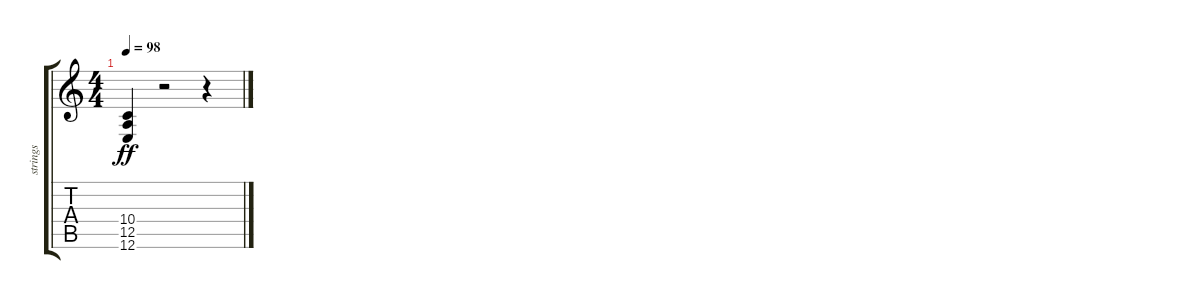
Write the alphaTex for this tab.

\track ("strings" "strings") {instrument stringensemble1}
\staff {score tabs}
\tuning (E4 B3 G3 D3 A2 E2) {hide}
\ts (4 4)
\tempo 98
\clef g2
\ks c
(10.4 12.5 12.6).4{dy ff} r.2 r.4
